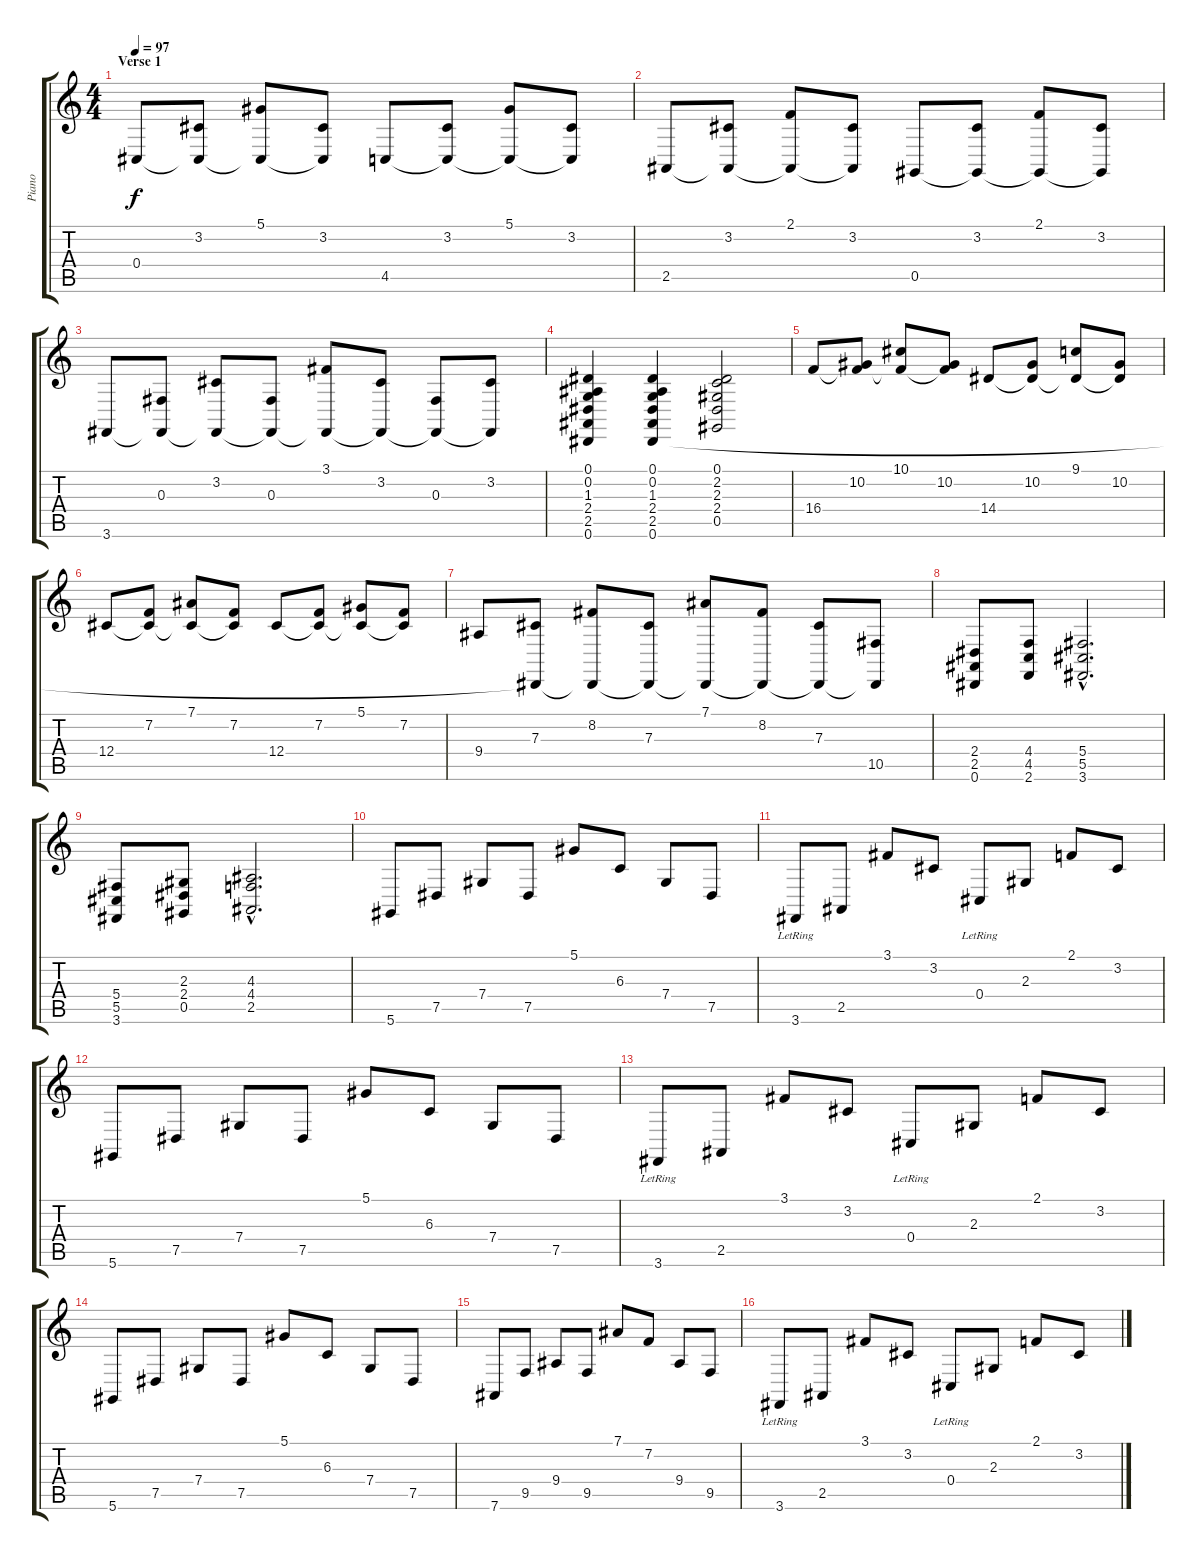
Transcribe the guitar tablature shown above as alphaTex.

\track ("Piano" "Piano") {instrument acousticgrandpiano}
\staff {score tabs}
\tuning (Eb4 Bb3 Gb3 Db3 Ab2 Eb2) {hide}
\ts (4 4)
\section ("" "Verse 1")
\tempo 97
\clef g2
\ks c
0.4.8{dy f instrument acousticgrandpiano} (3.2 0.4{t}).8 (5.1 0.4{t}).8 (3.2 0.4{t}).8 4.5.8 (3.2 4.5{t}).8 (5.1 4.5{t}).8 (3.2 4.5{t}).8 |
2.5.8 (3.2 2.5{t}).8 (2.1 2.5{t}).8 (3.2 2.5{t}).8 0.5.8 (3.2 0.5{t}).8 (2.1 0.5{t}).8 (3.2 0.5{t}).8 |
3.6.8 (0.3 3.6{t}).8 (3.2 3.6{t}).8 (0.3 3.6{t}).8 (3.1 3.6{t}).8 (3.2 3.6{t}).8 (0.3 3.6{t}).8 (3.2 3.6{t}).8 |
(0.1 0.2 1.3 2.4 2.5 0.6).4 (0.1 0.2 1.3 2.4 2.5 0.6).4 (0.1 2.2 2.3 2.4 0.5).2 |
16.4.8 (10.2 16.4{t}).8 (10.1 16.4{t}).8 (10.2 16.4{t}).8 14.4.8 (10.2 14.4{t}).8 (9.1 14.4{t}).8 (10.2 14.4{t}).8 |
12.4.8 (7.2 12.4{t}).8 (7.1 12.4{t}).8 (7.2 12.4{t}).8 12.4.8 (7.2 12.4{t}).8 (5.1 12.4{t}).8 (7.2 12.4{t}).8 |
9.4.8 (7.3 0.6{t}).8 (8.2 0.6{t}).8 (7.3 0.6{t}).8 (7.1 0.6{t}).8 (8.2 0.6{t}).8 (7.3 0.6{t}).8 (10.5 0.6{t}).8 |
(2.4 2.5 0.6).8 (4.4 4.5 2.6).8 (5.4{hac} 5.5{hac} 3.6{hac}).2{d} |
(5.4 5.5 3.6).8 (2.3 2.4 0.5).8 (4.3{hac} 4.4{hac} 2.5{hac}).2{d} |
5.6.8 7.5.8 7.4.8 7.5.8 5.1.8 6.3.8 7.4.8 7.5.8 |
3.6{lr}.8 2.5.8 3.1.8 3.2.8 0.4{lr}.8 2.3.8 2.1.8 3.2.8 |
5.6.8 7.5.8 7.4.8 7.5.8 5.1.8 6.3.8 7.4.8 7.5.8 |
3.6{lr}.8 2.5.8 3.1.8 3.2.8 0.4{lr}.8 2.3.8 2.1.8 3.2.8 |
5.6.8 7.5.8 7.4.8 7.5.8 5.1.8 6.3.8 7.4.8 7.5.8 |
7.6.8 9.5.8 9.4.8 9.5.8 7.1.8 7.2.8 9.4.8 9.5.8 |
3.6{lr}.8 2.5.8 3.1.8 3.2.8 0.4{lr}.8 2.3.8 2.1.8 3.2.8
